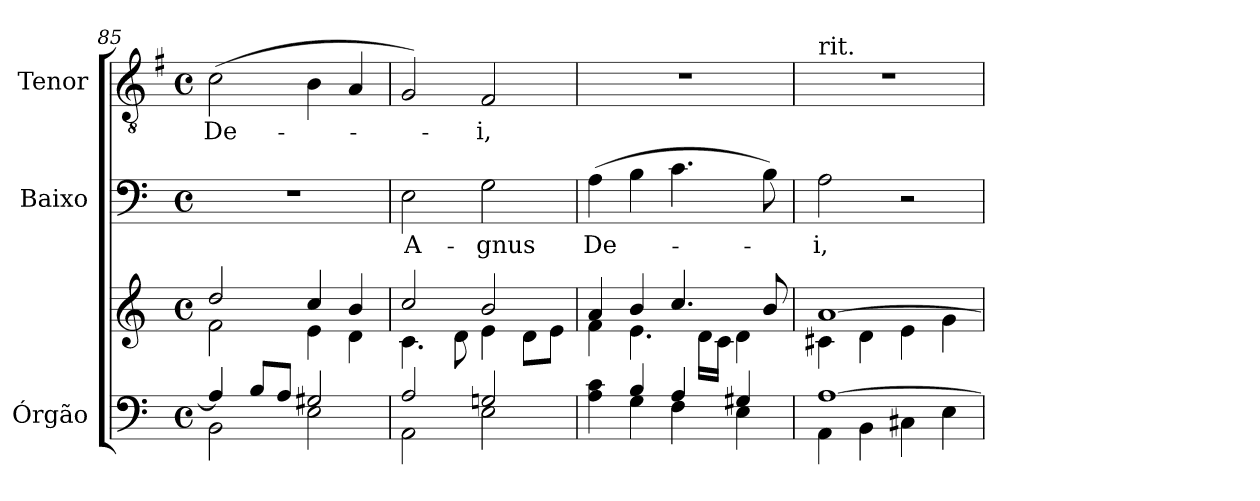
**kern	**kern	**kern	**text	**kern	**text
*part3	*part3	*part2	*part2	*part1	*part1
*staff4	*staff3	*staff2	*staff2	*staff1	*staff1
*I"Órgão	*	*I"Baixo	*	*I"Tenor	*
*I'Órg.	*	*	*	*I'Tr.	*
*clefF4	*clefG2	*clefF4	*	*clefGv2	*
*	*	*	*	*ITrd4c7	*
*k[]	*k[]	*k[]	*	*k[]	*
*C:	*C:	*C:	*	*C:	*
*M4/4	*M4/4	*M4/4	*	*M4/4	*
*met(c)	*met(c)	*met(c)	*	*met(c)	*
=85	=85	=85	=85	=85	=85
*^	*^	*	*	*	*
!	!	!	!	!	!	!	!LO:LY:b:color=#000000
4Ai/]	2BBi\	2ddi/	2fi\	1r	.	(2Fi\	De-
8Bi/L	.	.	.	.	.	.	.
8Ai/J	.	.	.	.	.	.	.
2G#Xi/	2Ei\	4cci/	4ei\	.	.	4Ei\	.
.	.	4bi/	4di\	.	.	4Di/	.
=86	=86	=86	=86	=86	=86	=86	=86
!	!	!	!	!	!LO:LY:b:color=#000000	!	!
2Ai/	2AAi\	2cci/	4.ci\	2Ei\	A-	2Ci/)	.
.	.	.	8di\	.	.	.	.
!	!	!	!	!	!LO:LY:b:color=#000000	!	!
!	!	!	!	!	!	!	!LO:LY:b:color=#000000
2Gni/	2Ei\	2bi/	4ei\	2Gi\	-gnus	2BBi/	-i,
.	.	.	8di\L	.	.	.	.
.	.	.	8ei\J	.	.	.	.
=87	=87	=87	=87	=87	=87	=87	=87
!	!	!	!	!	!LO:LY:b:color=#000000	!	!
4ryy	4Ai\ 4ci	4ai/	4fi\	(4Ai\	De-	1r	.
4Bi/	4Gi\	4bi/	4.ei\	4Bi\	.	.	.
4Ai/	4Fi\	4.cci/	.	4.ci\	.	.	.
.	.	.	16di\LL	.	.	.	.
.	.	.	16ci\JJ	.	.	.	.
4G#Xi/	4Ei\	.	4di\	.	.	.	.
.	.	8bi/	.	8Bi\)	.	.	.
=88	=88	=88	=88	=88	=88	=88	=88
!	!	!	!	!	!	!LO:TX:t=rit.	!
!	!	!	!	!	!LO:LY:b:color=#000000	!	!
[>1Ai	4AAi\	[>1ai	4c#Xi\	2Ai\	-i,	1r	.
.	4BBi\	.	4di\	.	.	.	.
.	4C#Xi\	.	4ei\	2r	.	.	.
.	4Ei\	.	4gi\	.	.	.	.
*v	*v	*	*	*	*	*	*
*	*v	*v	*	*	*	*
=	=	=	=	=	=
*-	*-	*-	*-	*-	*-
